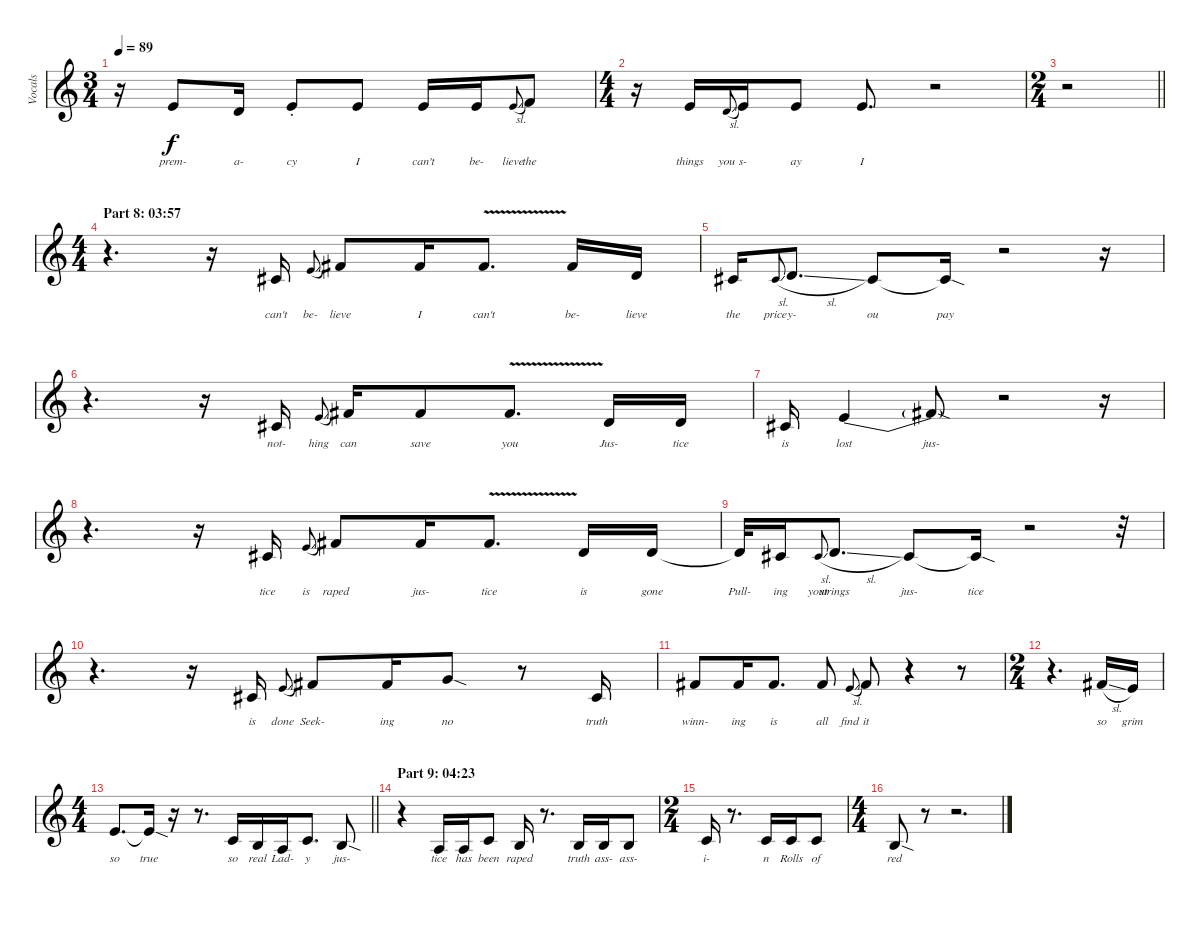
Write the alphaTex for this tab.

\track ("Vocals" "Vocals") {instrument lead2sawtooth}
\staff {score}
\tuning (E4 B3 G3 D3 A2 E2) {hide}
\ts (3 4)
\tempo 89
\clef g2
\ks c
r.16{dy f} 9.3.8{lyrics (0 "prem-") lyrics (1 "") lyrics (2 "") lyrics (3 "") lyrics (4 "")} 7.3.16{lyrics (0 "a-") lyrics (1 "") lyrics (2 "") lyrics (3 "") lyrics (4 "")} 9.3{st}.8{lyrics (0 "cy") lyrics (1 "") lyrics (2 "") lyrics (3 "") lyrics (4 "")} 9.3.8{lyrics (0 "I") lyrics (1 "") lyrics (2 "") lyrics (3 "") lyrics (4 "")} 9.3.16{lyrics (0 "can't") lyrics (1 "") lyrics (2 "") lyrics (3 "") lyrics (4 "")} 9.3.16{lyrics (0 "be-") lyrics (1 "") lyrics (2 "") lyrics (3 "") lyrics (4 "")} 9.3{sl}.8{lyrics (0 "lieve") lyrics (1 "") lyrics (2 "") lyrics (3 "") lyrics (4 "") gr onbeat} 10.3.8{lyrics (0 "the") lyrics (1 "") lyrics (2 "") lyrics (3 "") lyrics (4 "")} |
\ts (4 4)
r.16 9.3.16{lyrics (0 "things") lyrics (1 "") lyrics (2 "") lyrics (3 "") lyrics (4 "")} 7.3{sl}.8{lyrics (0 "you") lyrics (1 "") lyrics (2 "") lyrics (3 "") lyrics (4 "") gr onbeat} 9.3.16{lyrics (0 "s-") lyrics (1 "") lyrics (2 "") lyrics (3 "") lyrics (4 "")} 9.3.8{lyrics (0 "ay") lyrics (1 "") lyrics (2 "") lyrics (3 "") lyrics (4 "")} 7.3{be (custom 0 4 15 4 22 0 30 4 60 4)}.8{d lyrics (0 "I") lyrics (1 "") lyrics (2 "") lyrics (3 "") lyrics (4 "")} r.2 |
\ts (2 4)
\barLineRight lightlight
r.2 |
\ts (4 4)
\section ("" "Part 8: 03:57")
r.4{d} r.16 6.3.16{lyrics (0 "can't") lyrics (1 "") lyrics (2 "") lyrics (3 "") lyrics (4 "")} 5.2{sl}.8{lyrics (0 "be-") lyrics (1 "") lyrics (2 "") lyrics (3 "") lyrics (4 "") gr onbeat} 7.2.8{lyrics (0 "lieve") lyrics (1 "") lyrics (2 "") lyrics (3 "") lyrics (4 "")} 7.2.16{lyrics (0 "I") lyrics (1 "") lyrics (2 "") lyrics (3 "") lyrics (4 "")} 7.2{v}.8{d lyrics (0 "can't") lyrics (1 "") lyrics (2 "") lyrics (3 "") lyrics (4 "")} 7.2.16{lyrics (0 "be-") lyrics (1 "") lyrics (2 "") lyrics (3 "") lyrics (4 "")} 7.3.16{lyrics (0 "lieve") lyrics (1 "") lyrics (2 "") lyrics (3 "") lyrics (4 "")} |
6.3.16{lyrics (0 "the") lyrics (1 "") lyrics (2 "") lyrics (3 "") lyrics (4 "")} 6.3{sl}.8{lyrics (0 "price") lyrics (1 "") lyrics (2 "") lyrics (3 "") lyrics (4 "") gr onbeat} 7.3{sl}.8{d lyrics (0 "y-") lyrics (1 "") lyrics (2 "") lyrics (3 "") lyrics (4 "")} 6.3.8{lyrics (0 "ou") lyrics (1 "") lyrics (2 "") lyrics (3 "") lyrics (4 "")} 6.3{sod t}.16{lyrics (0 "pay") lyrics (1 "") lyrics (2 "") lyrics (3 "") lyrics (4 "")} r.2 r.16 |
r.4{d} r.16 6.3.16{lyrics (0 "not-") lyrics (1 "") lyrics (2 "") lyrics (3 "") lyrics (4 "")} 5.2{sl}.8{lyrics (0 "hing") lyrics (1 "") lyrics (2 "") lyrics (3 "") lyrics (4 "") gr onbeat} 7.2.16{lyrics (0 "can") lyrics (1 "") lyrics (2 "") lyrics (3 "") lyrics (4 "")} 7.2.8{lyrics (0 "save") lyrics (1 "") lyrics (2 "") lyrics (3 "") lyrics (4 "")} 7.2{v}.8{d lyrics (0 "you") lyrics (1 "") lyrics (2 "") lyrics (3 "") lyrics (4 "")} 7.3.16{lyrics (0 "Jus-") lyrics (1 "") lyrics (2 "") lyrics (3 "") lyrics (4 "")} 7.3.16{lyrics (0 "tice") lyrics (1 "") lyrics (2 "") lyrics (3 "") lyrics (4 "")} |
6.3.16{lyrics (0 "is") lyrics (1 "") lyrics (2 "") lyrics (3 "") lyrics (4 "")} 9.3{be (custom 0 0 4 4 10 4 15 0 20 0 25 4 60 4)}.4{lyrics (0 "lost") lyrics (1 "") lyrics (2 "") lyrics (3 "") lyrics (4 "")} 9.3{sod t}.8{lyrics (0 "jus-") lyrics (1 "") lyrics (2 "") lyrics (3 "") lyrics (4 "")} r.2 r.16 |
r.4{d} r.16 6.3.16{lyrics (0 "tice") lyrics (1 "") lyrics (2 "") lyrics (3 "") lyrics (4 "")} 5.2{sl}.8{lyrics (0 "is") lyrics (1 "") lyrics (2 "") lyrics (3 "") lyrics (4 "") gr onbeat} 7.2.8{lyrics (0 "raped") lyrics (1 "") lyrics (2 "") lyrics (3 "") lyrics (4 "")} 7.2.16{lyrics (0 "jus-") lyrics (1 "") lyrics (2 "") lyrics (3 "") lyrics (4 "")} 7.2{v}.8{d lyrics (0 "tice") lyrics (1 "") lyrics (2 "") lyrics (3 "") lyrics (4 "")} 7.3.16{lyrics (0 "is") lyrics (1 "") lyrics (2 "") lyrics (3 "") lyrics (4 "")} 7.3.16{lyrics (0 "gone") lyrics (1 "") lyrics (2 "") lyrics (3 "") lyrics (4 "")} |
7.3{t}.32{lyrics (0 "Pull-") lyrics (1 "") lyrics (2 "") lyrics (3 "") lyrics (4 "")} 6.3.16{lyrics (0 "ing") lyrics (1 "") lyrics (2 "") lyrics (3 "") lyrics (4 "")} 6.3{sl}.8{lyrics (0 "your") lyrics (1 "") lyrics (2 "") lyrics (3 "") lyrics (4 "") gr onbeat} 7.3{sl}.8{d lyrics (0 "strings") lyrics (1 "") lyrics (2 "") lyrics (3 "") lyrics (4 "")} 6.3.8{lyrics (0 "jus-") lyrics (1 "") lyrics (2 "") lyrics (3 "") lyrics (4 "")} 6.3{sod t}.16{lyrics (0 "tice") lyrics (1 "") lyrics (2 "") lyrics (3 "") lyrics (4 "")} r.2 r.32 |
r.4{d} r.16 6.3.16{lyrics (0 "is") lyrics (1 "") lyrics (2 "") lyrics (3 "") lyrics (4 "")} 5.2{sl}.8{lyrics (0 "done") lyrics (1 "") lyrics (2 "") lyrics (3 "") lyrics (4 "") gr onbeat} 7.2.8{lyrics (0 "Seek-") lyrics (1 "") lyrics (2 "") lyrics (3 "") lyrics (4 "")} 7.2.16{lyrics (0 "ing") lyrics (1 "") lyrics (2 "") lyrics (3 "") lyrics (4 "")} 8.2{sod}.8{lyrics (0 "no") lyrics (1 "") lyrics (2 "") lyrics (3 "") lyrics (4 "")} r.8 6.3.16{lyrics (0 "truth") lyrics (1 "") lyrics (2 "") lyrics (3 "") lyrics (4 "")} |
7.2.8{lyrics (0 "winn-") lyrics (1 "") lyrics (2 "") lyrics (3 "") lyrics (4 "")} 7.2.16{lyrics (0 "ing") lyrics (1 "") lyrics (2 "") lyrics (3 "") lyrics (4 "")} 7.2.8{d lyrics (0 "is") lyrics (1 "") lyrics (2 "") lyrics (3 "") lyrics (4 "")} 7.2.8{lyrics (0 "all") lyrics (1 "") lyrics (2 "") lyrics (3 "") lyrics (4 "")} 5.2{sl}.8{lyrics (0 "find") lyrics (1 "") lyrics (2 "") lyrics (3 "") lyrics (4 "") gr onbeat} 7.2.8{lyrics (0 "it") lyrics (1 "") lyrics (2 "") lyrics (3 "") lyrics (4 "")} r.4 r.8 |
\ts (2 4)
r.4{d} 7.2{sl}.16{lyrics (0 "so") lyrics (1 "") lyrics (2 "") lyrics (3 "") lyrics (4 "")} 5.2.16{lyrics (0 "grim") lyrics (1 "") lyrics (2 "") lyrics (3 "") lyrics (4 "")} |
\ts (4 4)
\barLineRight lightlight
5.2.8{d lyrics (0 "so") lyrics (1 "") lyrics (2 "") lyrics (3 "") lyrics (4 "")} 5.2{sod t}.16{lyrics (0 "true") lyrics (1 "") lyrics (2 "") lyrics (3 "") lyrics (4 "")} r.16 r.8{d} 5.3.16{lyrics (0 "so") lyrics (1 "") lyrics (2 "") lyrics (3 "") lyrics (4 "")} 4.3.16{lyrics (0 "real") lyrics (1 "") lyrics (2 "") lyrics (3 "") lyrics (4 "")} 2.3.16{lyrics (0 "Lad-") lyrics (1 "") lyrics (2 "") lyrics (3 "") lyrics (4 "")} 5.3.8{d lyrics (0 "y") lyrics (1 "") lyrics (2 "") lyrics (3 "") lyrics (4 "")} 4.3{sod}.8{lyrics (0 "jus-") lyrics (1 "") lyrics (2 "") lyrics (3 "") lyrics (4 "")} |
\section ("" "Part 9: 04:23")
r.4 2.3.16{lyrics (0 "tice") lyrics (1 "") lyrics (2 "") lyrics (3 "") lyrics (4 "")} 2.3.16{lyrics (0 "has") lyrics (1 "") lyrics (2 "") lyrics (3 "") lyrics (4 "")} 5.3.8{lyrics (0 "been") lyrics (1 "") lyrics (2 "") lyrics (3 "") lyrics (4 "")} 4.3.16{lyrics (0 "raped") lyrics (1 "") lyrics (2 "") lyrics (3 "") lyrics (4 "")} r.8{d} 4.3.16{lyrics (0 "truth") lyrics (1 "") lyrics (2 "") lyrics (3 "") lyrics (4 "")} 4.3.16{lyrics (0 "ass-") lyrics (1 "") lyrics (2 "") lyrics (3 "") lyrics (4 "")} 4.3.8{lyrics (0 "ass-") lyrics (1 "") lyrics (2 "") lyrics (3 "") lyrics (4 "")} |
\ts (2 4)
5.3.16{lyrics (0 "i-") lyrics (1 "") lyrics (2 "") lyrics (3 "") lyrics (4 "")} r.8{d} 5.3.16{lyrics (0 "n") lyrics (1 "") lyrics (2 "") lyrics (3 "") lyrics (4 "")} 5.3.16{lyrics (0 "Rolls") lyrics (1 "") lyrics (2 "") lyrics (3 "") lyrics (4 "")} 5.3.8{lyrics (0 "of") lyrics (1 "") lyrics (2 "") lyrics (3 "") lyrics (4 "")} |
\ts (4 4)
4.3{sod}.8{lyrics (0 "red") lyrics (1 "") lyrics (2 "") lyrics (3 "") lyrics (4 "")} r.8 r.2{d}
